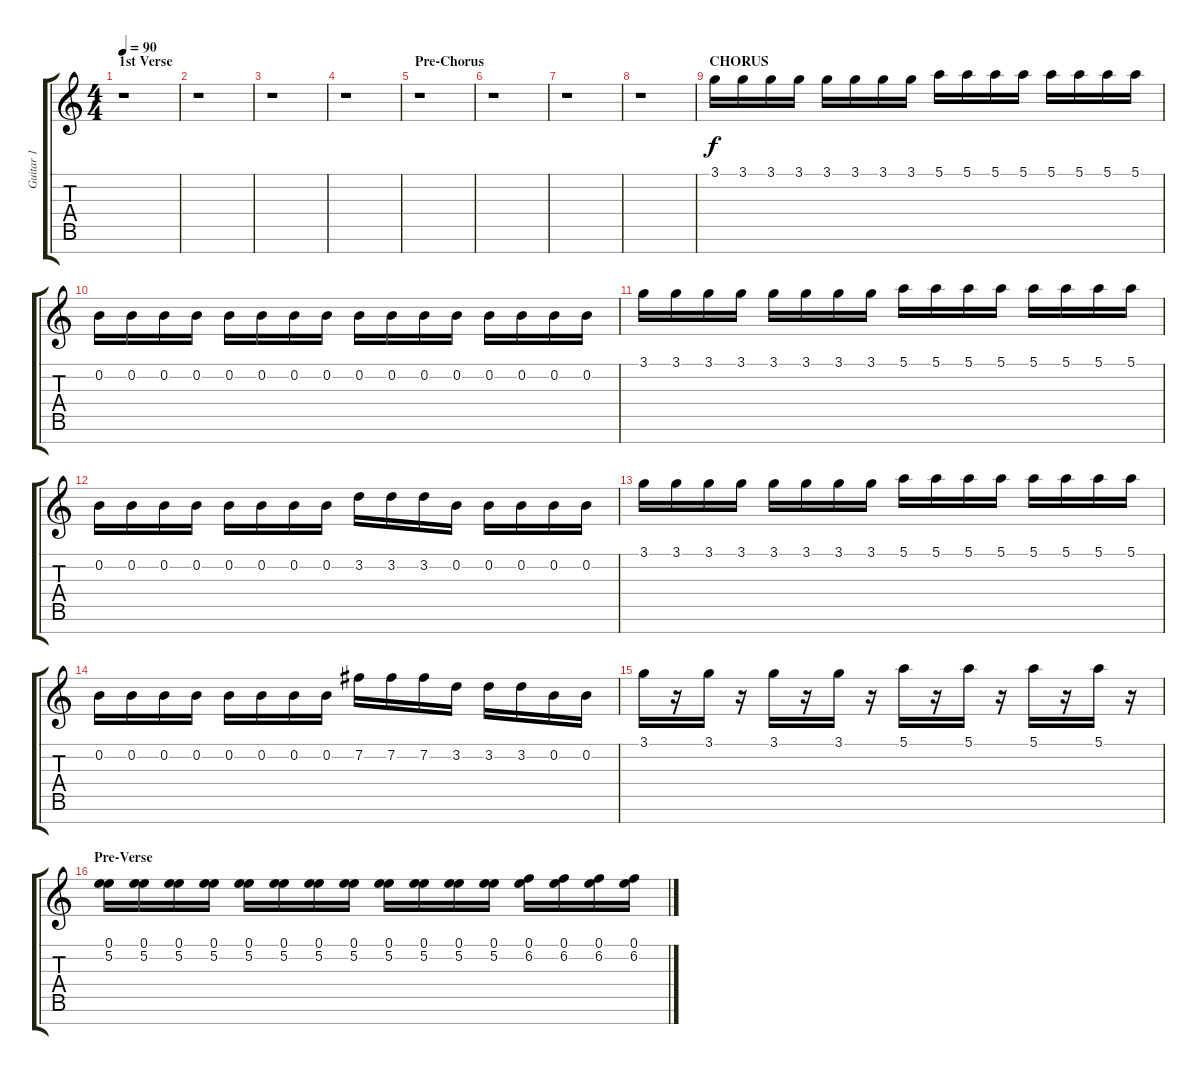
\track ("Guitar 1" "Guitar 1") {instrument electricguitarclean}
\staff {score tabs}
\tuning (E4 B3 G3 D3 A2 E2 B1) {hide}
\ts (4 4)
\section ("" "1st Verse")
\tempo 90
\clef g2
\ks c
r.1{dy f} |
r.1 |
r.1 |
r.1 |
\section ("" "Pre-Chorus")
r.1 |
r.1 |
r.1 |
r.1 |
\section ("" "CHORUS")
3.1.16{volume 9} 3.1.16 3.1.16 3.1.16 3.1.16 3.1.16 3.1.16 3.1.16 5.1.16 5.1.16 5.1.16 5.1.16 5.1.16 5.1.16 5.1.16 5.1.16 |
0.2.16 0.2.16 0.2.16 0.2.16 0.2.16 0.2.16 0.2.16 0.2.16 0.2.16 0.2.16 0.2.16 0.2.16 0.2.16 0.2.16 0.2.16 0.2.16 |
3.1.16 3.1.16 3.1.16 3.1.16 3.1.16 3.1.16 3.1.16 3.1.16 5.1.16 5.1.16 5.1.16 5.1.16 5.1.16 5.1.16 5.1.16 5.1.16 |
0.2.16 0.2.16 0.2.16 0.2.16 0.2.16 0.2.16 0.2.16 0.2.16 3.2.16 3.2.16 3.2.16 0.2.16 0.2.16 0.2.16 0.2.16 0.2.16 |
3.1.16 3.1.16 3.1.16 3.1.16 3.1.16 3.1.16 3.1.16 3.1.16 5.1.16 5.1.16 5.1.16 5.1.16 5.1.16 5.1.16 5.1.16 5.1.16 |
0.2.16 0.2.16 0.2.16 0.2.16 0.2.16 0.2.16 0.2.16 0.2.16 7.2.16 7.2.16 7.2.16 3.2.16 3.2.16 3.2.16 0.2.16 0.2.16 |
3.1.16 r.16 3.1.16 r.16 3.1.16 r.16 3.1.16 r.16 5.1.16 r.16 5.1.16 r.16 5.1.16 r.16 5.1.16 r.16 |
\section ("" "Pre-Verse")
(0.1 5.2).16{volume 8} (0.1 5.2).16 (0.1 5.2).16 (0.1 5.2).16 (0.1 5.2).16 (0.1 5.2).16 (0.1 5.2).16 (0.1 5.2).16 (0.1 5.2).16 (0.1 5.2).16 (0.1 5.2).16 (0.1 5.2).16 (0.1 6.2).16 (0.1 6.2).16 (0.1 6.2).16 (0.1 6.2).16
